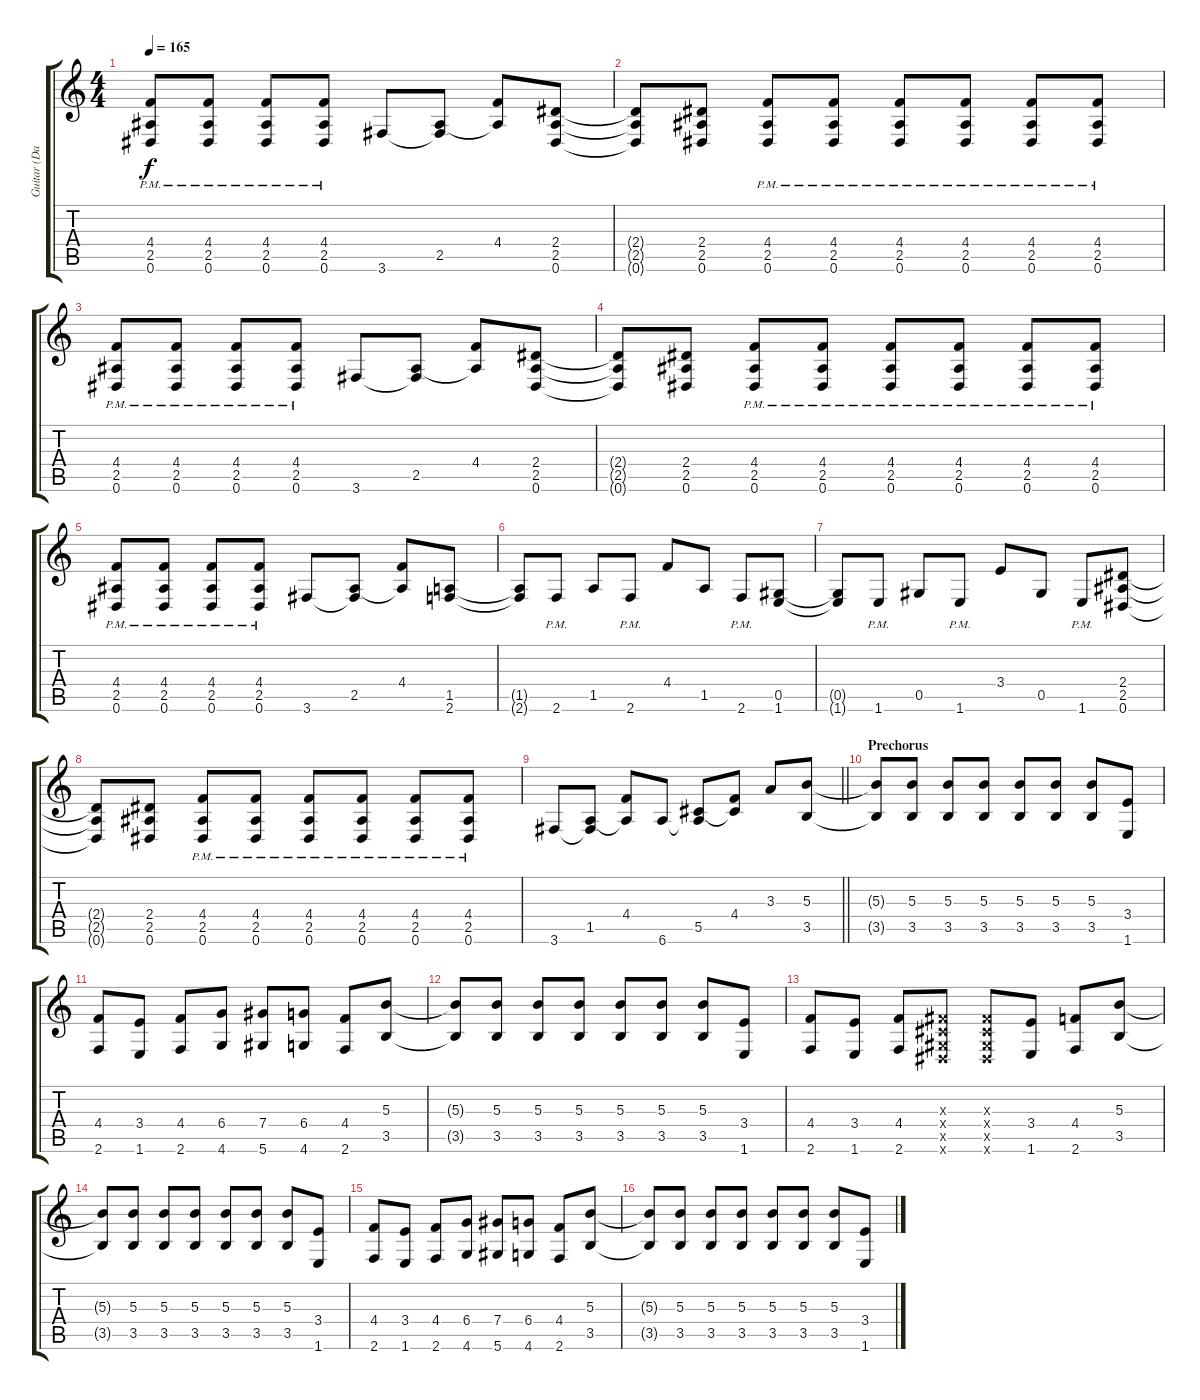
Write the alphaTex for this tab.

\track ("Guitar (David Davidson)" "Guitar (Da") {instrument distortionguitar}
\staff {score tabs}
\tuning (Eb4 Bb3 Gb3 Db3 Ab2 Eb2) {hide}
\ts (4 4)
\tempo 165
\clef g2
\ks c
(4.4{pm} 2.5{pm} 0.6{pm}).8{dy f} (4.4{pm} 2.5{pm} 0.6{pm}).8 (4.4{pm} 2.5{pm} 0.6{pm}).8 (4.4{pm} 2.5{pm} 0.6{pm}).8 3.6.8 (2.5 3.6{t}).8 (4.4 2.5{t}).8 (2.4 2.5 0.6).8 |
(2.4{t} 2.5{t} 0.6{t}).8 (2.4 2.5 0.6).8 (4.4{pm} 2.5{pm} 0.6{pm}).8 (4.4{pm} 2.5{pm} 0.6{pm}).8 (4.4{pm} 2.5{pm} 0.6{pm}).8 (4.4{pm} 2.5{pm} 0.6{pm}).8 (4.4{pm} 2.5{pm} 0.6{pm}).8 (4.4{pm} 2.5{pm} 0.6{pm}).8 |
(4.4{pm} 2.5{pm} 0.6{pm}).8 (4.4{pm} 2.5{pm} 0.6{pm}).8 (4.4{pm} 2.5{pm} 0.6{pm}).8 (4.4{pm} 2.5{pm} 0.6{pm}).8 3.6.8 (2.5 3.6{t}).8 (4.4 2.5{t}).8 (2.4 2.5 0.6).8 |
(2.4{t} 2.5{t} 0.6{t}).8 (2.4 2.5 0.6).8 (4.4{pm} 2.5{pm} 0.6{pm}).8 (4.4{pm} 2.5{pm} 0.6{pm}).8 (4.4{pm} 2.5{pm} 0.6{pm}).8 (4.4{pm} 2.5{pm} 0.6{pm}).8 (4.4{pm} 2.5{pm} 0.6{pm}).8 (4.4{pm} 2.5{pm} 0.6{pm}).8 |
(4.4{pm} 2.5{pm} 0.6{pm}).8 (4.4{pm} 2.5{pm} 0.6{pm}).8 (4.4{pm} 2.5{pm} 0.6{pm}).8 (4.4{pm} 2.5{pm} 0.6{pm}).8 3.6.8 (2.5 3.6{t}).8 (4.4 2.5{t}).8 (1.5 2.6).8 |
(1.5{t} 2.6{t}).8 2.6{pm}.8 1.5.8 2.6{pm}.8 4.4.8 1.5.8 2.6{pm}.8 (0.5 1.6).8 |
(0.5{t} 1.6{t}).8 1.6{pm}.8 0.5.8 1.6{pm}.8 3.4.8 0.5.8 1.6{pm}.8 (2.4 2.5 0.6).8 |
(2.4{t} 2.5{t} 0.6{t}).8 (2.4 2.5 0.6).8 (4.4{pm} 2.5{pm} 0.6{pm}).8 (4.4{pm} 2.5{pm} 0.6{pm}).8 (4.4{pm} 2.5{pm} 0.6{pm}).8 (4.4{pm} 2.5{pm} 0.6{pm}).8 (4.4{pm} 2.5{pm} 0.6{pm}).8 (4.4{pm} 2.5{pm} 0.6{pm}).8 |
\barLineRight lightlight
3.6.8 (1.5 3.6{t}).8 (4.4 1.5{t}).8 6.6.8 (5.5 6.6{t}).8 (4.4 5.5{t}).8 3.3.8 (5.3 3.5).8 |
\section ("" "Prechorus")
(5.3{t} 3.5{t}).8 (5.3 3.5).8 (5.3 3.5).8 (5.3 3.5).8 (5.3 3.5).8 (5.3 3.5).8 (5.3 3.5).8 (3.4 1.6).8 |
(4.4 2.6).8 (3.4 1.6).8 (4.4 2.6).8 (6.4 4.6).8 (7.4 5.6).8 (6.4 4.6).8 (4.4 2.6).8 (5.3 3.5).8 |
(5.3{t} 3.5{t}).8 (5.3 3.5).8 (5.3 3.5).8 (5.3 3.5).8 (5.3 3.5).8 (5.3 3.5).8 (5.3 3.5).8 (3.4 1.6).8 |
(4.4 2.6).8 (3.4 1.6).8 (4.4 2.6).8 (0.3{x} 0.4{x} 0.5{x} 0.6{x}).8 (0.3{x} 0.4{x} 0.5{x} 0.6{x}).8 (3.4 1.6).8 (4.4 2.6).8 (5.3 3.5).8 |
(5.3{t} 3.5{t}).8 (5.3 3.5).8 (5.3 3.5).8 (5.3 3.5).8 (5.3 3.5).8 (5.3 3.5).8 (5.3 3.5).8 (3.4 1.6).8 |
(4.4 2.6).8 (3.4 1.6).8 (4.4 2.6).8 (6.4 4.6).8 (7.4 5.6).8 (6.4 4.6).8 (4.4 2.6).8 (5.3 3.5).8 |
(5.3{t} 3.5{t}).8 (5.3 3.5).8 (5.3 3.5).8 (5.3 3.5).8 (5.3 3.5).8 (5.3 3.5).8 (5.3 3.5).8 (3.4 1.6).8
